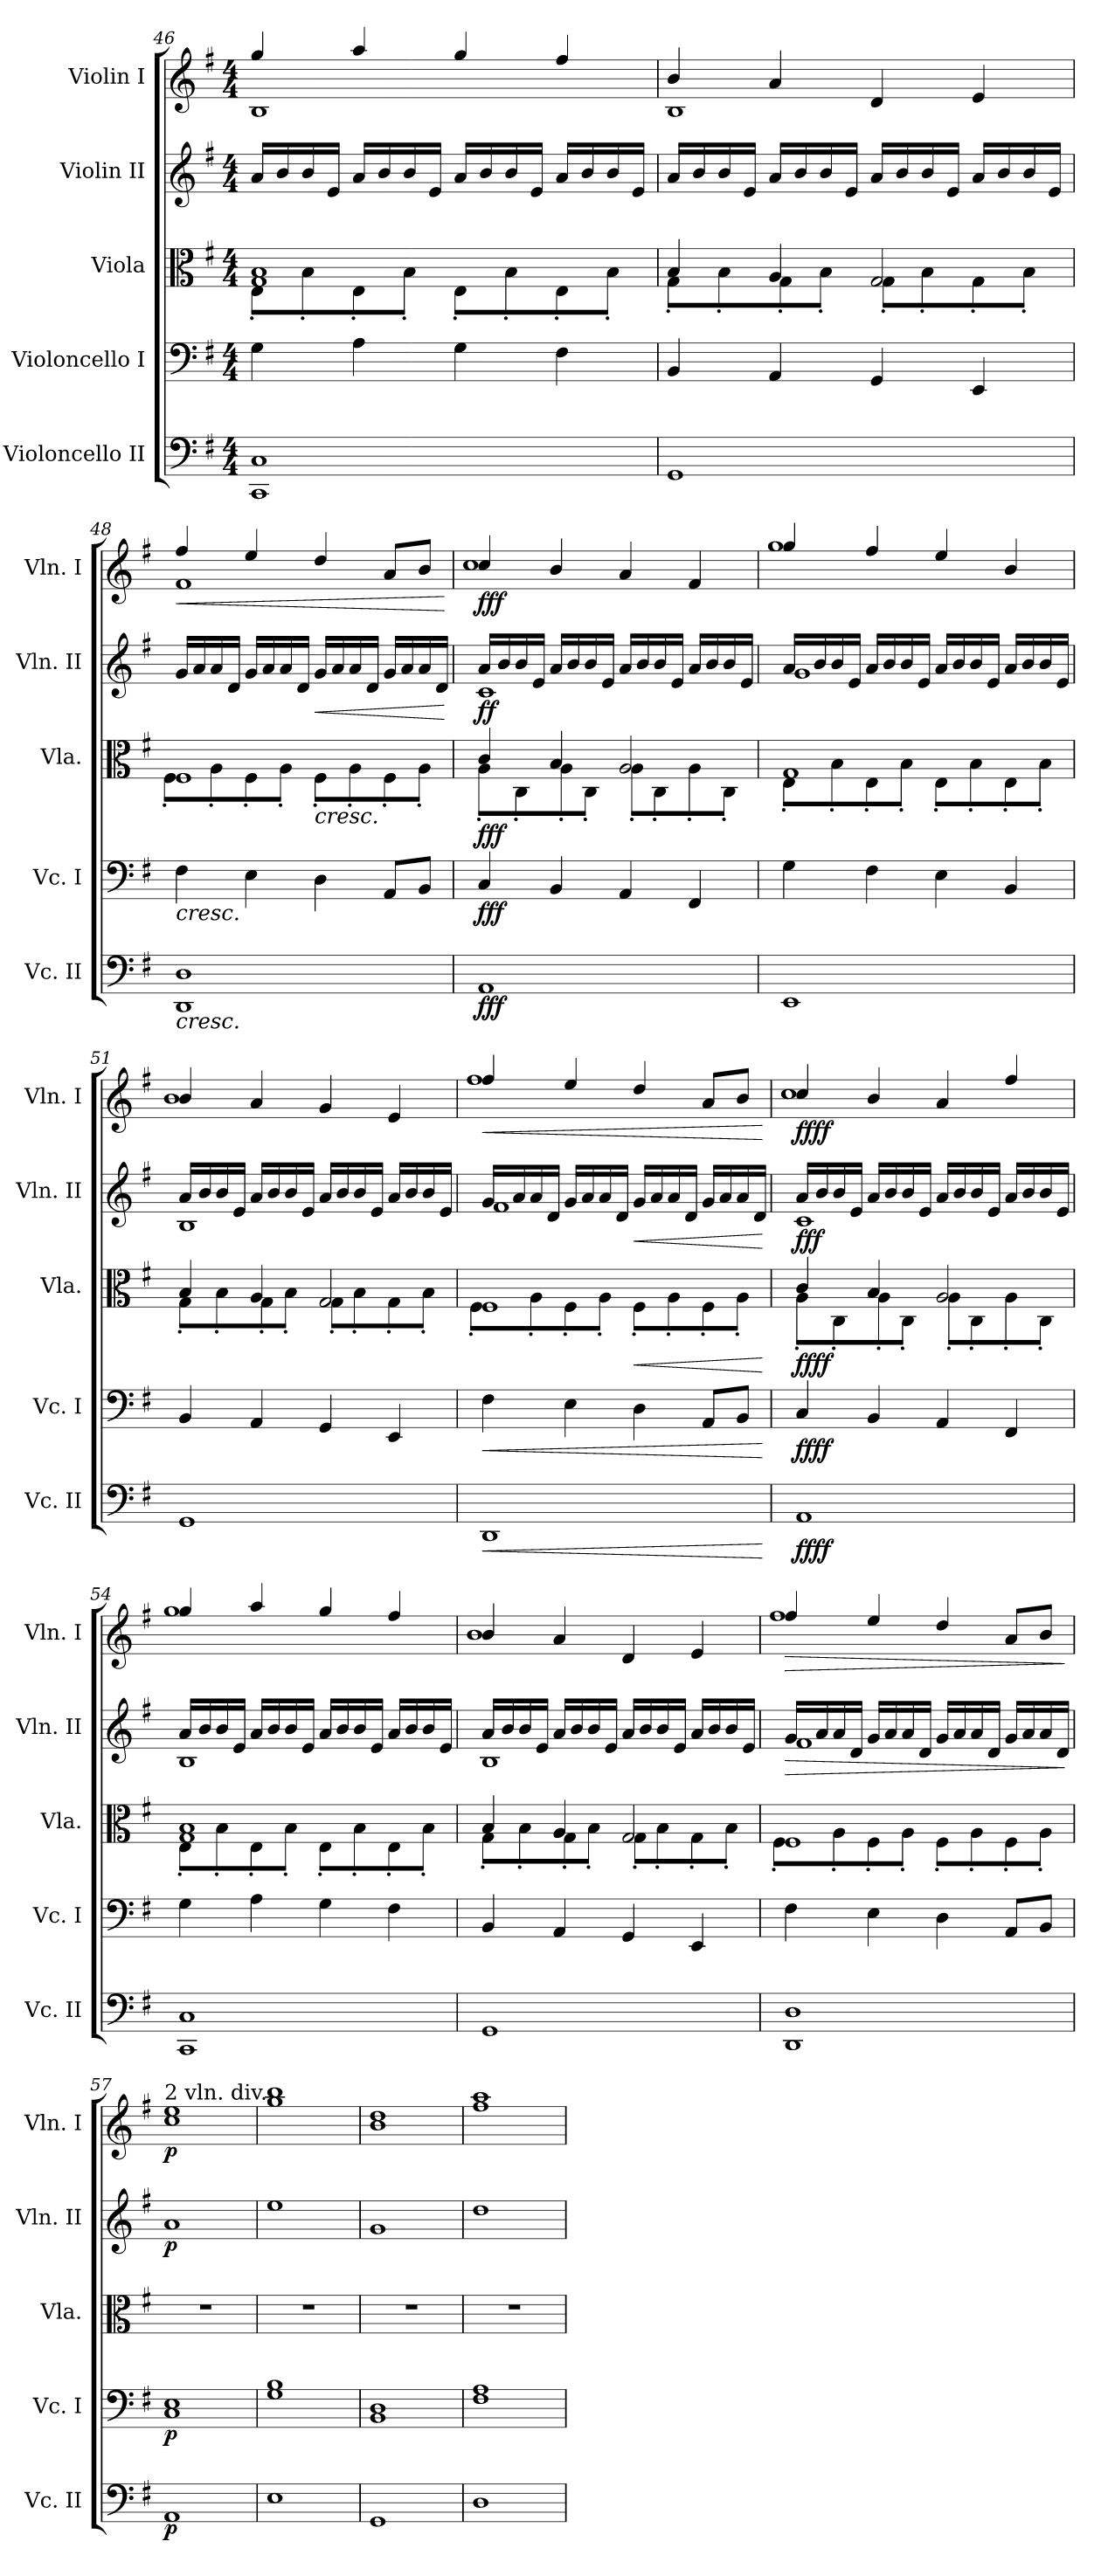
**kern	**dynam	**kern	**dynam	**kern	**dynam	**kern	**dynam	**kern	**dynam
*part5	*part5	*part4	*part4	*part3	*part3	*part2	*part2	*part1	*part1
*staff5	*staff5	*staff4	*staff4	*staff3	*staff3	*staff2	*staff2	*staff1	*staff1
*I"Violoncello II	*	*I"Violoncello I	*	*I"Viola	*	*I"Violin II	*	*I"Violin I	*
*I'Vc. II	*	*I'Vc. I	*	*I'Vla.	*	*I'Vln. II	*	*I'Vln. I	*
!!LO:LB:g=z
*clefF4	*	*clefF4	*	*clefC3	*	*clefG2	*	*clefG2	*
*k[f#]	*	*k[f#]	*	*k[f#]	*	*k[f#]	*	*k[f#]	*
*M4/4	*	*M4/4	*	*M4/4	*	*M4/4	*	*M4/4	*
=46	=46	=46	=46	=46	=46	=46	=46	=46	=46
*	*	*	*	*^	*	*	*	*^	*
1CC 1C	.	4G\	.	1G 1B	8E'\L	.	16a/LL	.	4gg/	1B	.
.	.	.	.	.	.	.	16b/	.	.	.	.
.	.	.	.	.	8B'\	.	16b/	.	.	.	.
.	.	.	.	.	.	.	16e/JJ	.	.	.	.
.	.	4A\	.	.	8E'\	.	16a/LL	.	4aa/	.	.
.	.	.	.	.	.	.	16b/	.	.	.	.
.	.	.	.	.	8B'\J	.	16b/	.	.	.	.
.	.	.	.	.	.	.	16e/JJ	.	.	.	.
.	.	4G\	.	.	8E'\L	.	16a/LL	.	4gg/	.	.
.	.	.	.	.	.	.	16b/	.	.	.	.
.	.	.	.	.	8B'\	.	16b/	.	.	.	.
.	.	.	.	.	.	.	16e/JJ	.	.	.	.
.	.	4F#\	.	.	8E'\	.	16a/LL	.	4ff#/	.	.
.	.	.	.	.	.	.	16b/	.	.	.	.
.	.	.	.	.	8B'\J	.	16b/	.	.	.	.
.	.	.	.	.	.	.	16e/JJ	.	.	.	.
=47	=47	=47	=47	=47	=47	=47	=47	=47	=47	=47	=47
1GG	.	4BB/	.	4B/	8G'\L	.	16a/LL	.	4b/	1B	.
.	.	.	.	.	.	.	16b/	.	.	.	.
.	.	.	.	.	8B'\	.	16b/	.	.	.	.
.	.	.	.	.	.	.	16e/JJ	.	.	.	.
.	.	4AA/	.	4A/	8G'\	.	16a/LL	.	4a/	.	.
.	.	.	.	.	.	.	16b/	.	.	.	.
.	.	.	.	.	8B'\J	.	16b/	.	.	.	.
.	.	.	.	.	.	.	16e/JJ	.	.	.	.
.	.	4GG/	.	2G/	8G'\L	.	16a/LL	.	4d/	.	.
.	.	.	.	.	.	.	16b/	.	.	.	.
.	.	.	.	.	8B'\	.	16b/	.	.	.	.
.	.	.	.	.	.	.	16e/JJ	.	.	.	.
.	.	4EE/	.	.	8G'\	.	16a/LL	.	4e/	.	.
.	.	.	.	.	.	.	16b/	.	.	.	.
.	.	.	.	.	8B'\J	.	16b/	.	.	.	.
.	.	.	.	.	.	.	16e/JJ	.	.	.	.
!!LO:PB:g=z	!!
=48	=48	=48	=48	=48	=48	=48	=48	=48	=48	=48	=48
!	!LO:HP:b	!	!LO:HP:b	!	!	!	!	!	!	!	!LO:HP:b
1DD 1D	<	4F#\	<	1F#	8F#'\L	.	16g/LL	.	4ff#/	1f#	<
.	.	.	.	.	.	.	16a/	.	.	.	.
.	.	.	.	.	8A'\	.	16a/	.	.	.	.
.	.	.	.	.	.	.	16d/JJ	.	.	.	.
.	.	4E\	.	.	8F#'\	.	16g/LL	.	4ee/	.	.
.	.	.	.	.	.	.	16a/	.	.	.	.
.	.	.	.	.	8A'\J	.	16a/	.	.	.	.
.	.	.	.	.	.	.	16d/JJ	.	.	.	.
!	!	!	!	!	!	!LO:HP:b	!	!LO:HP:b	!	!	!
.	.	4D\	.	.	8F#'\L	<	16g/LL	<	4dd/	.	.
.	.	.	.	.	.	.	16a/	.	.	.	.
.	.	.	.	.	8A'\	.	16a/	.	.	.	.
.	.	.	.	.	.	.	16d/JJ	.	.	.	.
.	.	8AA/L	.	.	8F#'\	.	16g/LL	.	8a/L	.	.
.	.	.	.	.	.	.	16a/	.	.	.	.
.	.	8BB/J	.	.	8A'\J	.	16a/	.	8b/J	.	.
.	.	.	.	.	.	.	16d/JJ	.	.	.	.
*	*	*	*	*v	*v	*	*	*	*v	*v	*
.	.	.	.	.	.	.	[	.	[
!!LO:LB:g=z
=49	=49	=49	=49	=49	=49	=49	=49	=49	=49
*	*	*	*	*^	*	*^	*	*^	*
!	!LO:DY:b	!	!LO:DY:b	!	!	!LO:DY:b	!	!	!LO:DY:b	!	!	!LO:DY:b
1AA	fff	4C/	fff	4c/	8A'\L	fff	16a/LL	1c	ff	4cc/	1cc	fff
.	.	.	.	.	.	.	16b/	.	.	.	.	.
.	.	.	.	.	8C'\	.	16b/	.	.	.	.	.
.	.	.	.	.	.	.	16e/JJ	.	.	.	.	.
.	.	4BB/	.	4B/	8A'\	.	16a/LL	.	.	4b/	.	.
.	.	.	.	.	.	.	16b/	.	.	.	.	.
.	.	.	.	.	8C'\J	.	16b/	.	.	.	.	.
.	.	.	.	.	.	.	16e/JJ	.	.	.	.	.
.	.	4AA/	.	2A/	8A'\L	.	16a/LL	.	.	4a/	.	.
.	.	.	.	.	.	.	16b/	.	.	.	.	.
.	.	.	.	.	8C'\	.	16b/	.	.	.	.	.
.	.	.	.	.	.	.	16e/JJ	.	.	.	.	.
.	.	4FF#/	.	.	8A'\	.	16a/LL	.	.	4f#/	.	.
.	.	.	.	.	.	.	16b/	.	.	.	.	.
.	.	.	.	.	8C'\J	.	16b/	.	.	.	.	.
.	.	.	.	.	.	.	16e/JJ	.	.	.	.	.
!!LO:PB:g=z	!!
=50	=50	=50	=50	=50	=50	=50	=50	=50	=50	=50	=50	=50
1EE	.	4G\	.	1G	8E'\L	.	16a/LL	1g	.	4gg/	1gg	.
.	.	.	.	.	.	.	16b/	.	.	.	.	.
.	.	.	.	.	8B'\	.	16b/	.	.	.	.	.
.	.	.	.	.	.	.	16e/JJ	.	.	.	.	.
.	.	4F#\	.	.	8E'\	.	16a/LL	.	.	4ff#/	.	.
.	.	.	.	.	.	.	16b/	.	.	.	.	.
.	.	.	.	.	8B'\J	.	16b/	.	.	.	.	.
.	.	.	.	.	.	.	16e/JJ	.	.	.	.	.
.	.	4E\	.	.	8E'\L	.	16a/LL	.	.	4ee/	.	.
.	.	.	.	.	.	.	16b/	.	.	.	.	.
.	.	.	.	.	8B'\	.	16b/	.	.	.	.	.
.	.	.	.	.	.	.	16e/JJ	.	.	.	.	.
.	.	4BB/	.	.	8E'\	.	16a/LL	.	.	4b/	.	.
.	.	.	.	.	.	.	16b/	.	.	.	.	.
.	.	.	.	.	8B'\J	.	16b/	.	.	.	.	.
.	.	.	.	.	.	.	16e/JJ	.	.	.	.	.
=51	=51	=51	=51	=51	=51	=51	=51	=51	=51	=51	=51	=51
1GG	.	4BB/	.	4B/	8G'\L	.	16a/LL	1B	.	4b/	1b	.
.	.	.	.	.	.	.	16b/	.	.	.	.	.
.	.	.	.	.	8B'\	.	16b/	.	.	.	.	.
.	.	.	.	.	.	.	16e/JJ	.	.	.	.	.
.	.	4AA/	.	4A/	8G'\	.	16a/LL	.	.	4a/	.	.
.	.	.	.	.	.	.	16b/	.	.	.	.	.
.	.	.	.	.	8B'\J	.	16b/	.	.	.	.	.
.	.	.	.	.	.	.	16e/JJ	.	.	.	.	.
.	.	4GG/	.	2G/	8G'\L	.	16a/LL	.	.	4g/	.	.
.	.	.	.	.	.	.	16b/	.	.	.	.	.
.	.	.	.	.	8B'\	.	16b/	.	.	.	.	.
.	.	.	.	.	.	.	16e/JJ	.	.	.	.	.
.	.	4EE/	.	.	8G'\	.	16a/LL	.	.	4e/	.	.
.	.	.	.	.	.	.	16b/	.	.	.	.	.
.	.	.	.	.	8B'\J	.	16b/	.	.	.	.	.
.	.	.	.	.	.	.	16e/JJ	.	.	.	.	.
!!LO:LB:g=z	!!
=52	=52	=52	=52	=52	=52	=52	=52	=52	=52	=52	=52	=52
!	!LO:HP:b	!	!LO:HP:b	!	!	!	!	!	!	!	!	!LO:HP:b
1DD	<	4F#\	<	1F#	8F#'\L	.	16g/LL	1f#	.	4ff#/	1ff#	<
.	.	.	.	.	.	.	16a/	.	.	.	.	.
.	.	.	.	.	8A'\	.	16a/	.	.	.	.	.
.	.	.	.	.	.	.	16d/JJ	.	.	.	.	.
.	.	4E\	.	.	8F#'\	.	16g/LL	.	.	4ee/	.	.
.	.	.	.	.	.	.	16a/	.	.	.	.	.
.	.	.	.	.	8A'\J	.	16a/	.	.	.	.	.
.	.	.	.	.	.	.	16d/JJ	.	.	.	.	.
!	!	!	!	!	!	!LO:HP:b	!	!	!LO:HP:b	!	!	!
.	.	4D\	.	.	8F#'\L	<	16g/LL	.	<	4dd/	.	.
.	.	.	.	.	.	.	16a/	.	.	.	.	.
.	.	.	.	.	8A'\	.	16a/	.	.	.	.	.
.	.	.	.	.	.	.	16d/JJ	.	.	.	.	.
.	.	8AA/L	.	.	8F#'\	.	16g/LL	.	.	8a/L	.	.
.	.	.	.	.	.	.	16a/	.	.	.	.	.
.	.	8BB/J	.	.	8A'\J	.	16a/	.	.	8b/J	.	.
.	.	.	.	.	.	.	16d/JJ	.	.	.	.	.
*	*	*	*	*v	*v	*	*	*	*	*v	*v	*
*	*	*	*	*	*	*v	*v	*	*	*
.	[	.	[	.	[	.	[	.	[
!!LO:PB:g=z
=53	=53	=53	=53	=53	=53	=53	=53	=53	=53
*	*	*	*	*^	*	*^	*	*^	*
!	!LO:DY:b	!	!LO:DY:b	!	!	!LO:DY:b	!	!	!LO:DY:b	!	!	!LO:DY:b
1AA	ffff	4C/	ffff	4c/	8A'\L	ffff	16a/LL	1c	fff	4cc/	1cc	ffff
.	.	.	.	.	.	.	16b/	.	.	.	.	.
.	.	.	.	.	8C'\	.	16b/	.	.	.	.	.
.	.	.	.	.	.	.	16e/JJ	.	.	.	.	.
.	.	4BB/	.	4B/	8A'\	.	16a/LL	.	.	4b/	.	.
.	.	.	.	.	.	.	16b/	.	.	.	.	.
.	.	.	.	.	8C'\J	.	16b/	.	.	.	.	.
.	.	.	.	.	.	.	16e/JJ	.	.	.	.	.
.	.	4AA/	.	2A/	8A'\L	.	16a/LL	.	.	4a/	.	.
.	.	.	.	.	.	.	16b/	.	.	.	.	.
.	.	.	.	.	8C'\	.	16b/	.	.	.	.	.
.	.	.	.	.	.	.	16e/JJ	.	.	.	.	.
.	.	4FF#/	.	.	8A'\	.	16a/LL	.	.	4ff#/	.	.
.	.	.	.	.	.	.	16b/	.	.	.	.	.
.	.	.	.	.	8C'\J	.	16b/	.	.	.	.	.
.	.	.	.	.	.	.	16e/JJ	.	.	.	.	.
!!LO:LB:g=z	!!
=54	=54	=54	=54	=54	=54	=54	=54	=54	=54	=54	=54	=54
1CC 1C	.	4G\	.	1G 1B	8E'\L	.	16a/LL	1B	.	4gg/	1gg	.
.	.	.	.	.	.	.	16b/	.	.	.	.	.
.	.	.	.	.	8B'\	.	16b/	.	.	.	.	.
.	.	.	.	.	.	.	16e/JJ	.	.	.	.	.
.	.	4A\	.	.	8E'\	.	16a/LL	.	.	4aa/	.	.
.	.	.	.	.	.	.	16b/	.	.	.	.	.
.	.	.	.	.	8B'\J	.	16b/	.	.	.	.	.
.	.	.	.	.	.	.	16e/JJ	.	.	.	.	.
.	.	4G\	.	.	8E'\L	.	16a/LL	.	.	4gg/	.	.
.	.	.	.	.	.	.	16b/	.	.	.	.	.
.	.	.	.	.	8B'\	.	16b/	.	.	.	.	.
.	.	.	.	.	.	.	16e/JJ	.	.	.	.	.
.	.	4F#\	.	.	8E'\	.	16a/LL	.	.	4ff#/	.	.
.	.	.	.	.	.	.	16b/	.	.	.	.	.
.	.	.	.	.	8B'\J	.	16b/	.	.	.	.	.
.	.	.	.	.	.	.	16e/JJ	.	.	.	.	.
!!LO:PB:g=z	!!
=55	=55	=55	=55	=55	=55	=55	=55	=55	=55	=55	=55	=55
1GG	.	4BB/	.	4B/	8G'\L	.	16a/LL	1B	.	4b/	1b	.
.	.	.	.	.	.	.	16b/	.	.	.	.	.
.	.	.	.	.	8B'\	.	16b/	.	.	.	.	.
.	.	.	.	.	.	.	16e/JJ	.	.	.	.	.
.	.	4AA/	.	4A/	8G'\	.	16a/LL	.	.	4a/	.	.
.	.	.	.	.	.	.	16b/	.	.	.	.	.
.	.	.	.	.	8B'\J	.	16b/	.	.	.	.	.
.	.	.	.	.	.	.	16e/JJ	.	.	.	.	.
.	.	4GG/	.	2G/	8G'\L	.	16a/LL	.	.	4d/	.	.
.	.	.	.	.	.	.	16b/	.	.	.	.	.
.	.	.	.	.	8B'\	.	16b/	.	.	.	.	.
.	.	.	.	.	.	.	16e/JJ	.	.	.	.	.
.	.	4EE/	.	.	8G'\	.	16a/LL	.	.	4e/	.	.
.	.	.	.	.	.	.	16b/	.	.	.	.	.
.	.	.	.	.	8B'\J	.	16b/	.	.	.	.	.
.	.	.	.	.	.	.	16e/JJ	.	.	.	.	.
!!LO:LB:g=z	!!
=56	=56	=56	=56	=56	=56	=56	=56	=56	=56	=56	=56	=56
!	!	!	!	!	!	!	!	!	!LO:HP:b	!	!	!LO:HP:b
1DD 1D	.	4F#\	.	1F#	8F#'\L	.	16g/LL	1f#	>	4ff#/	1ff#	>
.	.	.	.	.	.	.	16a/	.	.	.	.	.
.	.	.	.	.	8A'\	.	16a/	.	.	.	.	.
.	.	.	.	.	.	.	16d/JJ	.	.	.	.	.
.	.	4E\	.	.	8F#'\	.	16g/LL	.	.	4ee/	.	.
.	.	.	.	.	.	.	16a/	.	.	.	.	.
.	.	.	.	.	8A'\J	.	16a/	.	.	.	.	.
.	.	.	.	.	.	.	16d/JJ	.	.	.	.	.
.	.	4D\	.	.	8F#'\L	.	16g/LL	.	.	4dd/	.	.
.	.	.	.	.	.	.	16a/	.	.	.	.	.
.	.	.	.	.	8A'\	.	16a/	.	.	.	.	.
.	.	.	.	.	.	.	16d/JJ	.	.	.	.	.
.	.	8AA/L	.	.	8F#'\	.	16g/LL	.	.	8a/L	.	.
.	.	.	.	.	.	.	16a/	.	.	.	.	.
.	.	8BB/J	.	.	8A'\J	.	16a/	.	.	8b/J	.	.
.	.	.	.	.	.	.	16d/JJ	.	.	.	.	.
*	*	*	*	*v	*v	*	*	*	*	*v	*v	*
*	*	*	*	*	*	*v	*v	*	*	*
.	[	.	[	.	[	.	]	.	]
=57	=57	=57	=57	=57	=57	=57	=57	=57	=57
!	!	!	!	!	!	!	!	!LO:TX:a:t=2 vln. div.	!
!	!LO:DY:b	!	!LO:DY:b	!	!	!	!LO:DY:b	!	!LO:DY:b
1AA	p	1C 1E	p	1r	.	1a	p	1cc 1ee	p
=58	=58	=58	=58	=58	=58	=58	=58	=58	=58
1E	.	1G 1B	.	1r	.	1ee	.	1gg 1bb	.
=59	=59	=59	=59	=59	=59	=59	=59	=59	=59
1GG	.	1BB 1D	.	1r	.	1g	.	1b 1dd	.
=60	=60	=60	=60	=60	=60	=60	=60	=60	=60
1D	.	1F# 1A	.	1r	.	1dd	.	1ff# 1aa	.
=	=	=	=	=	=	=	=	=	=
*-	*-	*-	*-	*-	*-	*-	*-	*-	*-
